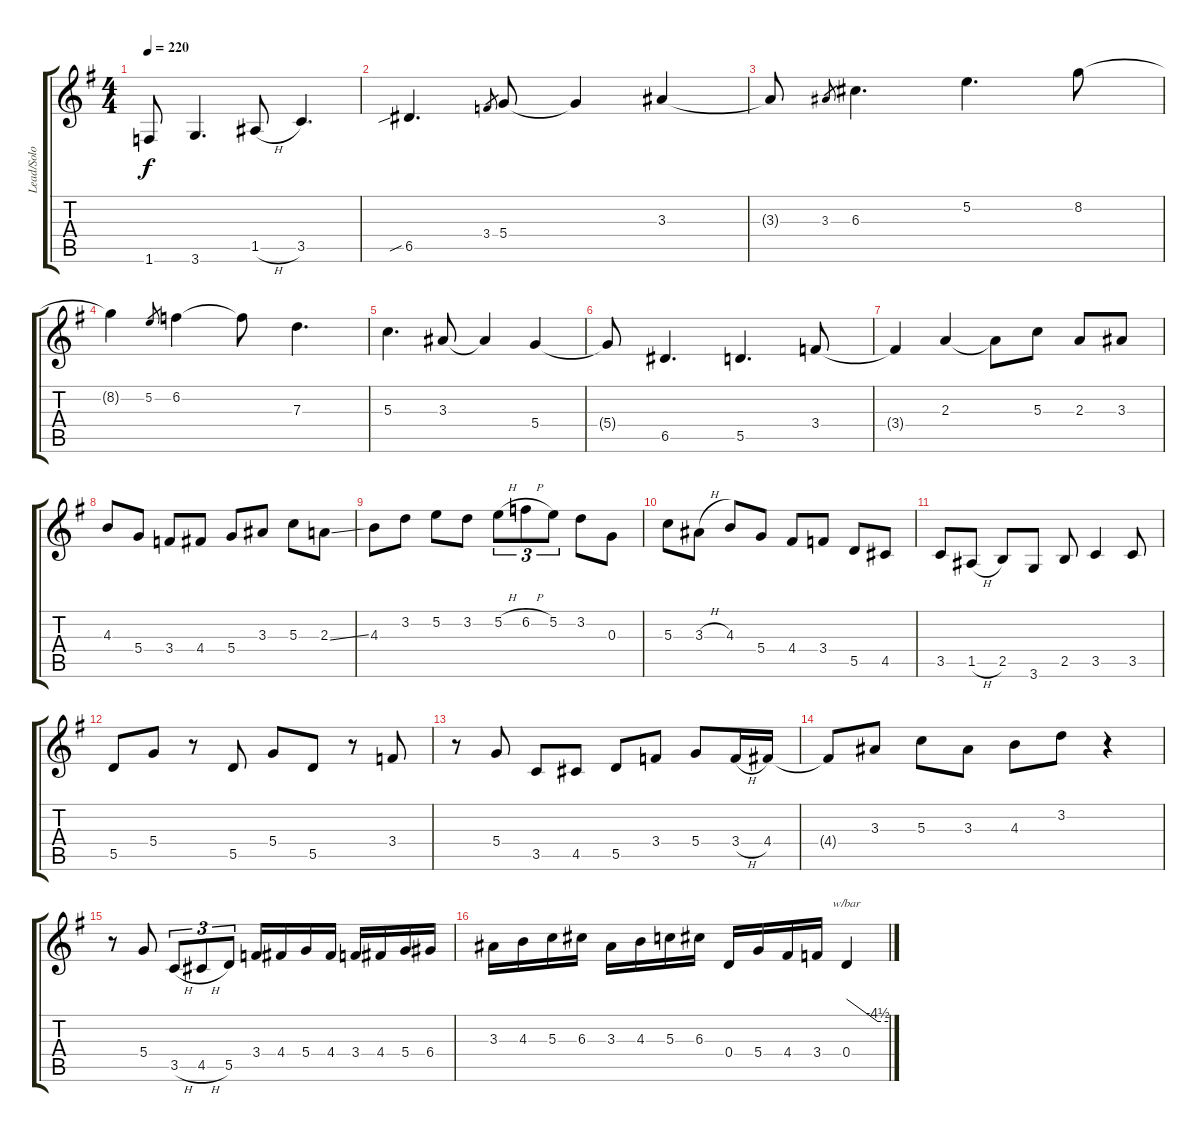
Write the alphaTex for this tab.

\track ("Lead/Solo" "Lead/Solo") {instrument distortionguitar}
\staff {score tabs}
\tuning (E4 B3 G3 D3 A2 E2) {hide}
\ts (4 4)
\tempo 220
\clef g2
\ks g
1.6{t}.8{dy f} 3.6.4{d} 1.5{h}.8 3.5.4{d} |
6.5{sib}.4{d} 3.4.8{gr} 5.4.8 5.4{t}.4 3.3.4 |
3.3{t}.8 3.3.8{gr} 6.3.4{d} 5.2.4{d} 8.2.8 |
8.2{t}.4 5.2.8{gr} 6.2.4 6.2{t}.8 7.3.4{d} |
5.3.4{d} 3.3.8 3.3{t}.4 5.4.4 |
5.4{t}.8 6.5.4{d} 5.5.4{d} 3.4.8 |
3.4{t}.4 2.3.4 2.3{t}.8 5.3.8 2.3.8 3.3.8 |
4.3.8 5.4.8 3.4.8 4.4.8 5.4.8 3.3.8 5.3.8 2.3{ss}.8 |
4.3.8 3.2.8 5.2.8 3.2.8 5.2{h}.8{tu (3 2)} 6.2{h}.8{tu (3 2)} 5.2.8{tu (3 2)} 3.2.8 0.3.8 |
5.3.8 3.3{h}.8 4.3.8 5.4.8 4.4.8 3.4.8 5.5.8 4.5.8 |
3.5.8 1.5{h}.8 2.5.8 3.6.8 2.5.8 3.5.4 3.5.8 |
5.5.8 5.4.8 r.8 5.5.8 5.4.8 5.5.8 r.8 3.4.8 |
r.8 5.4.8 3.5.8 4.5.8 5.5.8 3.4.8 5.4.8 3.4{h}.16 4.4.16 |
4.4{t}.8 3.3.8 5.3.8 3.3.8 4.3.8 3.2.8 r.4 |
r.8 5.4.8 3.5{h}.8{tu (3 2)} 4.5{h}.8{tu (3 2)} 5.5.8{tu (3 2)} 3.4.16 4.4.16 5.4.16 4.4.16 3.4.16 4.4.16 5.4.16 6.4.16 |
3.3.16 4.3.16 5.3.16 6.3.16 3.3.16 4.3.16 5.3.16 6.3.16 0.4.16 5.4.16 4.4.16 3.4.16 0.4.4{tbe (custom default 0 0 45 -18 60 -18)}
